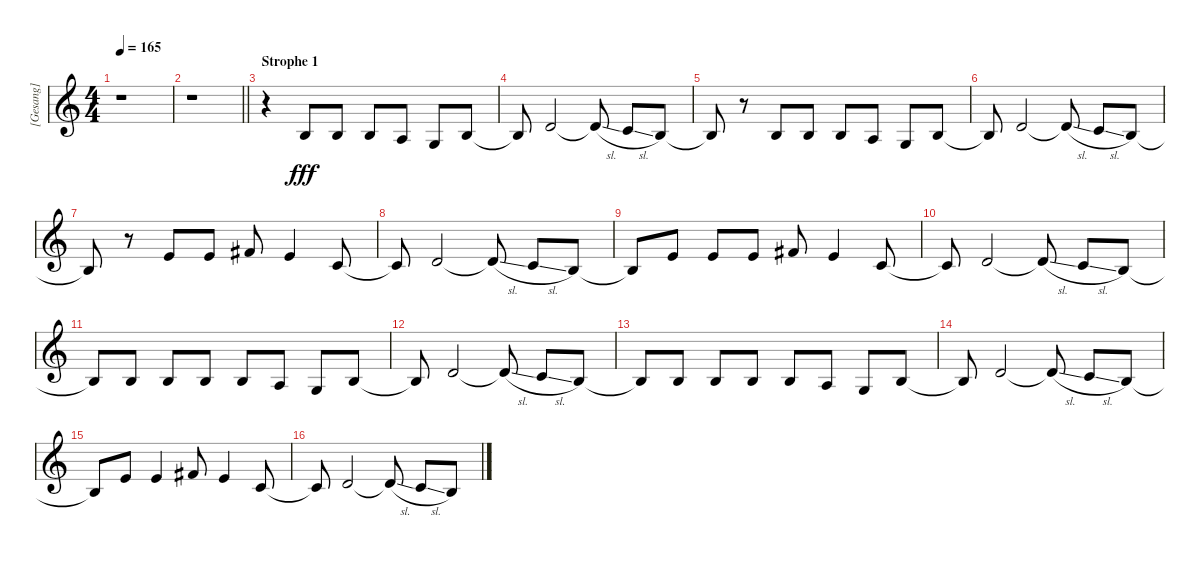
\track ("[Gesang]" "[Gesang]") {instrument tenorsax}
\staff {score}
\tuning (E4 B3 G3 D3 A2 E2) {hide}
\ts (4 4)
\tempo 165
\clef g2
\ks c
r.1{dy fff} |
\barLineRight lightlight
r.1 |
\section ("" "Strophe 1")
r.4 4.3.8 4.3.8 4.3.8 2.3.8 0.3.8 4.3.8 |
4.3{t}.8 7.3.2 7.3{sl t}.8 5.3{sl}.8 4.3.8 |
4.3{t}.8 r.8 4.3.8 4.3.8 4.3.8 2.3.8 0.3.8 4.3.8 |
4.3{t}.8 7.3.2 7.3{sl t}.8 5.3{sl}.8 4.3.8 |
4.3{t}.8 r.8 5.2.8 5.2.8 7.2.8 5.2.4 1.2.8 |
1.2{t}.8 3.2.2 3.2{sl t}.8 1.2{sl}.8 0.2.8 |
0.2{t}.8 5.2.8 5.2.8 5.2.8 7.2.8 5.2.4 1.2.8 |
1.2{t}.8 3.2.2 3.2{sl t}.8 1.2{sl}.8 0.2.8 |
0.2{t}.8 4.3.8 4.3.8 4.3.8 4.3.8 2.3.8 0.3.8 4.3.8 |
4.3{t}.8 7.3.2 7.3{sl t}.8 5.3{sl}.8 4.3.8 |
4.3{t}.8 4.3.8 4.3.8 4.3.8 4.3.8 2.3.8 0.3.8 4.3.8 |
4.3{t}.8 7.3.2 7.3{sl t}.8 5.3{sl}.8 4.3.8 |
4.3{t}.8 5.2.8 5.2.4 7.2.8 5.2.4 1.2.8 |
1.2{t}.8 3.2.2 3.2{sl t}.8 1.2{sl}.8 0.2.8
